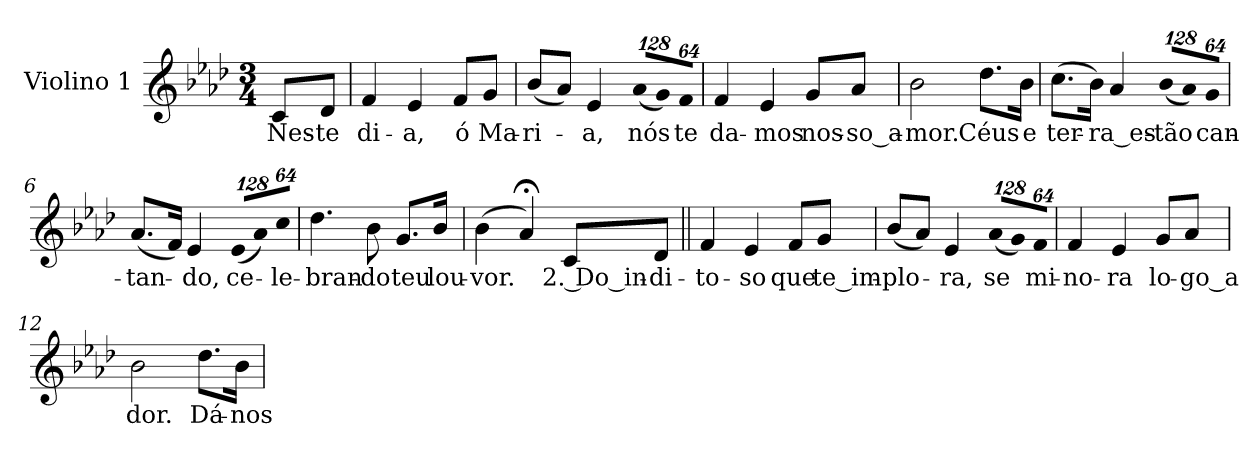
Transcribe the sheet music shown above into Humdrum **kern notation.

**kern	**text
*part1	*part1
*staff1	*staff1
*I"Violino 1	*
*I'Vno. 1	*
!!LO:PB:g=z
*clefG2	*
*k[b-e-a-d-]	*
*A-:	*
*M3/4	*
*MM56	*
=	=
!	!LO:LY:b:color=#000000
8ci/L	Nes-
!	!LO:LY:b:color=#000000
8d-i/J	-te
=1	=1
!	!LO:LY:b:color=#000000
4fi/	di-
!	!LO:LY:b:color=#000000
4e-i/	-a,
!	!LO:LY:b:color=#000000
8fi/L	ó
!	!LO:LY:b:color=#000000
8gi/J	Ma-
=2	=2
!	!LO:LY:b:color=#000000
(8b-i/L	-ri-
8a-i/J)	.
!	!LO:LY:b:color=#000000
4e-i/	-a,
*Xbrackettup	*
!LO:N:vis=8	!
!	!LO:LY:b:color=#000000
(1024%85a-i/L	nós
!LO:N:vis=8	!
1024%85gi/)	.
!LO:N:vis=8	!
!	!LO:LY:b:color=#000000
512%43fi/J	te
=3	=3
!	!LO:LY:b:color=#000000
4fi/	da-
!	!LO:LY:b:color=#000000
4e-i/	-mos
!	!LO:LY:b:color=#000000
8gi/L	nos-
!	!LO:LY:b:color=#000000
8a-i/J	-so_a-
=4	=4
!	!LO:LY:b:color=#000000
2b-i\	-mor.
!	!LO:LY:b:color=#000000
8.dd-i\L	Céus
!	!LO:LY:b:color=#000000
16b-i\Jk	e
!!LO:LB:g=z
=5	=5
!	!LO:LY:b:color=#000000
(8.cci\L	ter-
16b-i\Jk)	.
!	!LO:LY:b:color=#000000
4a-i/	-ra_es-
!LO:N:vis=8	!
!	!LO:LY:b:color=#000000
(1024%85b-i/L	-tão
!LO:N:vis=8	!
1024%85a-i/)	.
!LO:N:vis=8	!
!	!LO:LY:b:color=#000000
512%43gi/J	can-
=6	=6
!	!LO:LY:b:color=#000000
(8.a-i/L	-tan-
16fi/Jk)	.
!	!LO:LY:b:color=#000000
4e-i/	-do,
!LO:N:vis=8	!
!	!LO:LY:b:color=#000000
(1024%85e-i/L	ce-
!LO:N:vis=8	!
1024%85a-i/)	.
!LO:N:vis=8	!
!	!LO:LY:b:color=#000000
512%43cci/J	-le-
=7	=7
!	!LO:LY:b:color=#000000
4.dd-i\	-bran-
!	!LO:LY:b:color=#000000
8b-i\	-do
!	!LO:LY:b:color=#000000
8.gi/L	teu
!	!LO:LY:b:color=#000000
16b-i/Jk	lou-
=8	=8
!	!LO:LY:b:color=#000000
(4b-i\	-vor.
4a-;i/)	.
!	!LO:LY:b:color=#000000
8ci/L	2. Do_in-
!	!LO:LY:b:color=#000000
8d-i/J	-di-
!!LO:LB:g=z
=9||	=9||
!	!LO:LY:b:color=#000000
4fi/	-to-
!	!LO:LY:b:color=#000000
4e-i/	-so
!	!LO:LY:b:color=#000000
8fi/L	que
!	!LO:LY:b:color=#000000
8gi/J	te_im-
=10	=10
!	!LO:LY:b:color=#000000
(8b-i/L	-plo-
8a-i/J)	.
!	!LO:LY:b:color=#000000
4e-i/	-ra,
!LO:N:vis=8	!
!	!LO:LY:b:color=#000000
(1024%85a-i/L	se
!LO:N:vis=8	!
1024%85gi/)	.
!LO:N:vis=8	!
!	!LO:LY:b:color=#000000
512%43fi/J	mi-
=11	=11
!	!LO:LY:b:color=#000000
4fi/	-no-
!	!LO:LY:b:color=#000000
4e-i/	-ra
!	!LO:LY:b:color=#000000
8gi/L	lo-
!	!LO:LY:b:color=#000000
8a-i/J	-go_a
=12	=12
!	!LO:LY:b:color=#000000
2b-i\	dor.
!	!LO:LY:b:color=#000000
8.dd-i\L	Dá-
!	!LO:LY:b:color=#000000
16b-i\Jk	-nos
=	=
*-	*-
